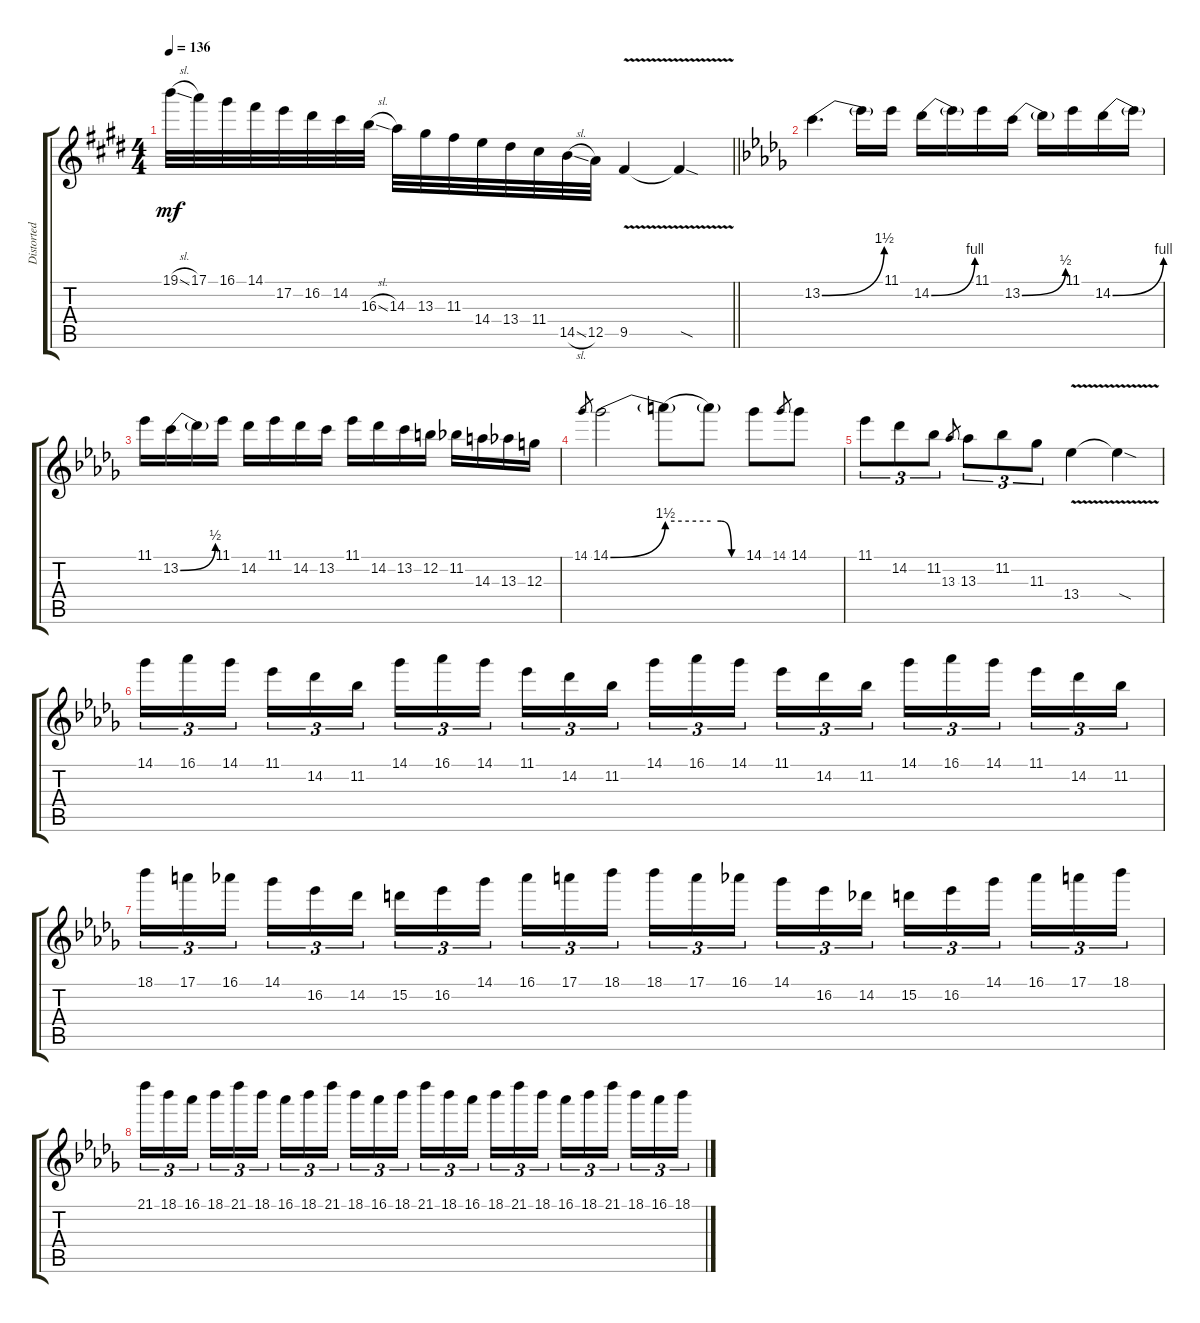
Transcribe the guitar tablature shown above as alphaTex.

\track ("Distorted [Lead]" "Distorted ") {instrument overdrivenguitar}
\staff {score tabs}
\tuning (E4 B3 G3 D3 A2 E2) {hide}
\ts (4 4)
\tempo 136
\clef g2
\barLineRight lightlight
\ks e
19.1{sl}.32{dy mf} 17.1.32 16.1.32 14.1.32 17.2.32 16.2.32 14.2.32 16.3{sl}.32 14.3.32 13.3.32 11.3.32 14.4.32 13.4.32 11.4.32 14.5{sl}.32 12.5.32 9.5{v}.4 9.5{sod t}.4 |
\ks db
13.2{be (bend 0 0 60 6)}.4{d} 13.2{t}.16 11.1.16 14.2{be (bend 0 0 60 4)}.16 14.2{t}.16 11.1.16 13.2{be (bend 0 0 60 2)}.16 13.2{t}.16 11.1.16 14.2{be (bend 0 0 60 4)}.16 14.2{t}.16 |
11.1.16 13.2{be (bend 0 0 60 2)}.16 13.2{t}.16 11.1.16 14.2.16 11.1.16 14.2.16 13.2.16 11.1.16 14.2.16 13.2.16 12.2.16 11.2.16 14.3.16 13.3.16 12.3.16 |
14.1.8{gr} 14.1{be (bend 0 0 60 6)}.2 14.1{be (hold 0 6 60 6) t}.8 14.1{be (custom 0 6 20 6 40 0 60 0) t}.8 14.1.8 14.1.8{gr} 14.1.8 |
11.1.8{tu (3 2)} 14.2.8{tu (3 2)} 11.2.8{tu (3 2)} 13.3.8{gr} 13.3.8{tu (3 2)} 11.2.8{tu (3 2)} 11.3.8{tu (3 2)} 13.4{v}.4 13.4{sod t}.4 |
14.1.16{tu (3 2)} 16.1.16{tu (3 2)} 14.1.16{tu (3 2)} 11.1.16{tu (3 2)} 14.2.16{tu (3 2)} 11.2.16{tu (3 2)} 14.1.16{tu (3 2)} 16.1.16{tu (3 2)} 14.1.16{tu (3 2)} 11.1.16{tu (3 2)} 14.2.16{tu (3 2)} 11.2.16{tu (3 2)} 14.1.16{tu (3 2)} 16.1.16{tu (3 2)} 14.1.16{tu (3 2)} 11.1.16{tu (3 2)} 14.2.16{tu (3 2)} 11.2.16{tu (3 2)} 14.1.16{tu (3 2)} 16.1.16{tu (3 2)} 14.1.16{tu (3 2)} 11.1.16{tu (3 2)} 14.2.16{tu (3 2)} 11.2.16{tu (3 2)} |
18.1.16{tu (3 2)} 17.1.16{tu (3 2)} 16.1.16{tu (3 2)} 14.1.16{tu (3 2)} 16.2.16{tu (3 2)} 14.2.16{tu (3 2)} 15.2.16{tu (3 2)} 16.2.16{tu (3 2)} 14.1.16{tu (3 2)} 16.1.16{tu (3 2)} 17.1.16{tu (3 2)} 18.1.16{tu (3 2)} 18.1.16{tu (3 2)} 17.1.16{tu (3 2)} 16.1.16{tu (3 2)} 14.1.16{tu (3 2)} 16.2.16{tu (3 2)} 14.2.16{tu (3 2)} 15.2.16{tu (3 2)} 16.2.16{tu (3 2)} 14.1.16{tu (3 2)} 16.1.16{tu (3 2)} 17.1.16{tu (3 2)} 18.1.16{tu (3 2)} |
21.1.16{tu (3 2)} 18.1.16{tu (3 2)} 16.1.16{tu (3 2)} 18.1.16{tu (3 2)} 21.1.16{tu (3 2)} 18.1.16{tu (3 2)} 16.1.16{tu (3 2)} 18.1.16{tu (3 2)} 21.1.16{tu (3 2)} 18.1.16{tu (3 2)} 16.1.16{tu (3 2)} 18.1.16{tu (3 2)} 21.1.16{tu (3 2)} 18.1.16{tu (3 2)} 16.1.16{tu (3 2)} 18.1.16{tu (3 2)} 21.1.16{tu (3 2)} 18.1.16{tu (3 2)} 16.1.16{tu (3 2)} 18.1.16{tu (3 2)} 21.1.16{tu (3 2)} 18.1.16{tu (3 2)} 16.1.16{tu (3 2)} 18.1.16{tu (3 2)}
